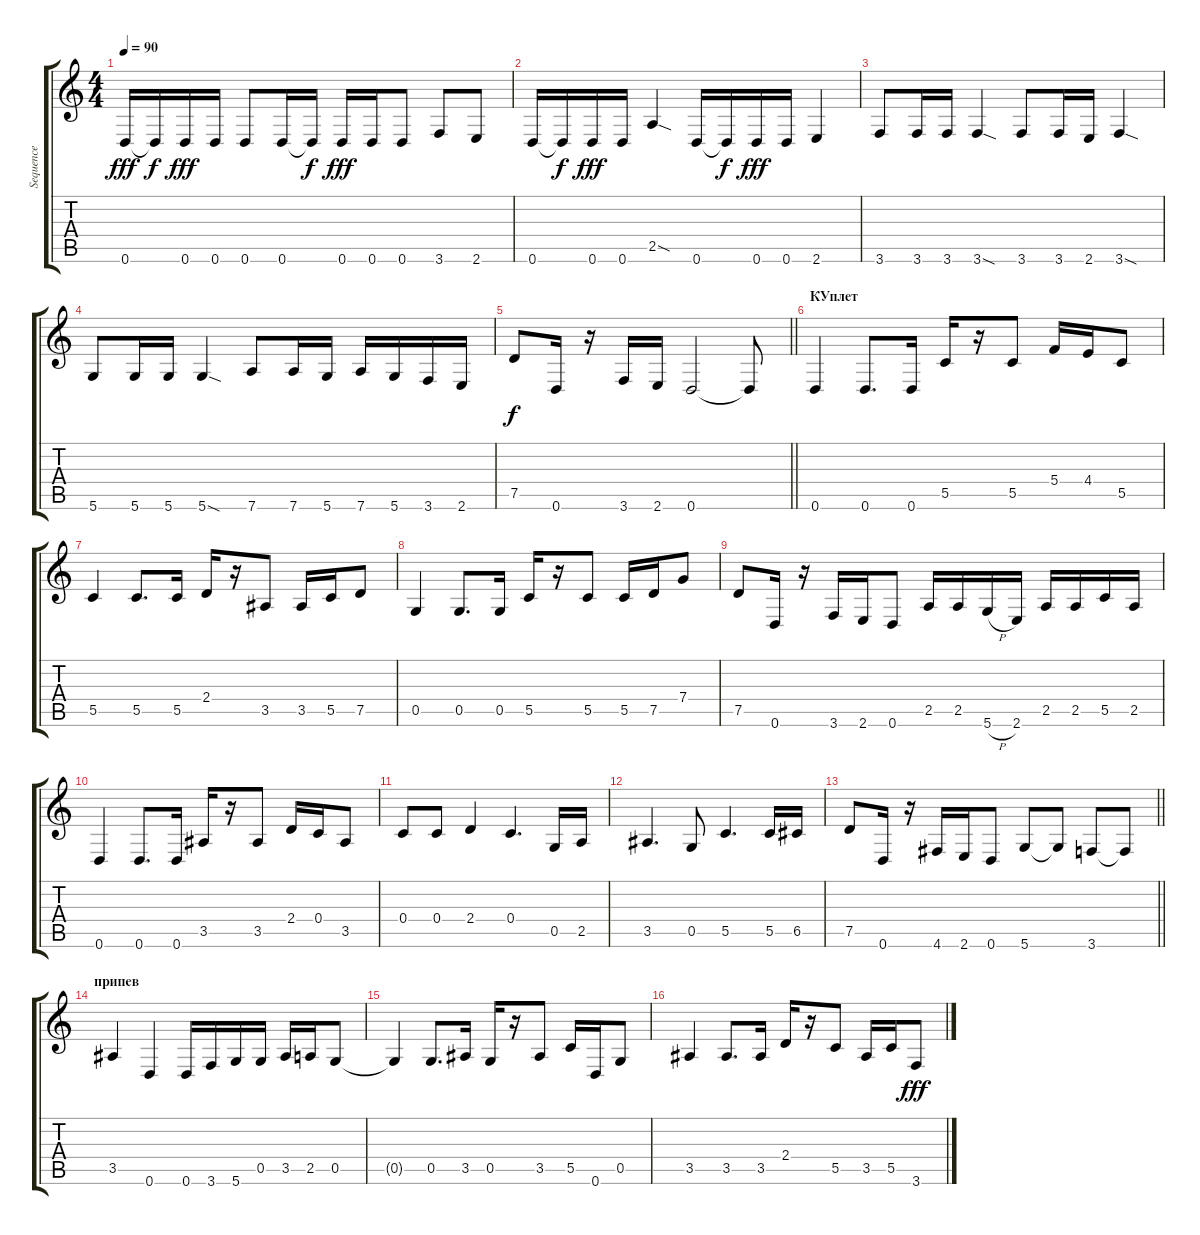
\track ("Sequence" "Sequence") {instrument electricbassfinger}
\staff {score tabs}
\tuning (D4 A3 F3 C3 G2 D2) {hide}
\ts (4 4)
\tempo 90
\clef g2
\ks c
0.6.16{dy fff} 0.6{t}.16{dy f} 0.6.16{dy fff} 0.6.16 0.6.8 0.6.16 0.6{t}.16{dy f} 0.6.16{dy fff} 0.6.16 0.6.8 3.6.8 2.6.8 |
0.6.16 0.6{t}.16{dy f} 0.6.16{dy fff} 0.6.16 2.5{sod}.4 0.6.16 0.6{t}.16{dy f} 0.6.16{dy fff} 0.6.16 2.6.4 |
3.6.8 3.6.16 3.6.16 3.6{sod}.4 3.6.8 3.6.16 2.6.16 3.6{sod}.4 |
5.6.8 5.6.16 5.6.16 5.6{sod}.4 7.6.8 7.6.16 5.6.16 7.6.16 5.6.16 3.6.16 2.6.16 |
\barLineRight lightlight
7.5.8{dy f} 0.6.16 r.16 3.6.16 2.6.16 0.6.2 0.6{t}.8 |
\section ("" "КУплет")
0.6.4 0.6.8{d} 0.6.16 5.5.16 r.16 5.5.8 5.4.16 4.4.16 5.5.8 |
5.5.4 5.5.8{d} 5.5.16 2.4.16 r.16 3.5.8 3.5.16 5.5.16 7.5.8 |
0.5.4 0.5.8{d} 0.5.16 5.5.16 r.16 5.5.8 5.5.16 7.5.16 7.4.8 |
7.5.8 0.6.16 r.16 3.6.16 2.6.16 0.6.8 2.5.16 2.5.16 5.6{h}.16 2.6.16 2.5.16 2.5.16 5.5.16 2.5.16 |
0.6.4 0.6.8{d} 0.6.16 3.5.16 r.16 3.5.8 2.4.16 0.4.16 3.5.8 |
0.4.8 0.4.8 2.4.4 0.4.4{d} 0.5.16 2.5.16 |
3.5.4{d} 0.5.8 5.5.4{d} 5.5.16 6.5.16 |
\barLineRight lightlight
7.5.8 0.6.16 r.16 4.6.16 2.6.16 0.6.8 5.6.8 5.6{t}.8 3.6.8 3.6{t}.8 |
\section ("" "припев")
3.5.4 0.6.4 0.6.16 3.6.16 5.6.16 0.5.16 3.5.16 2.5.16 0.5.8 |
0.5{t}.4 0.5.8{d} 3.5.16 0.5.16 r.16 3.5.8 5.5.16 0.6.16 0.5.8 |
3.5.4 3.5.8{d} 3.5.16 2.4.16 r.16 5.5.8 3.5.16 5.5.16 3.6.8{dy fff}
